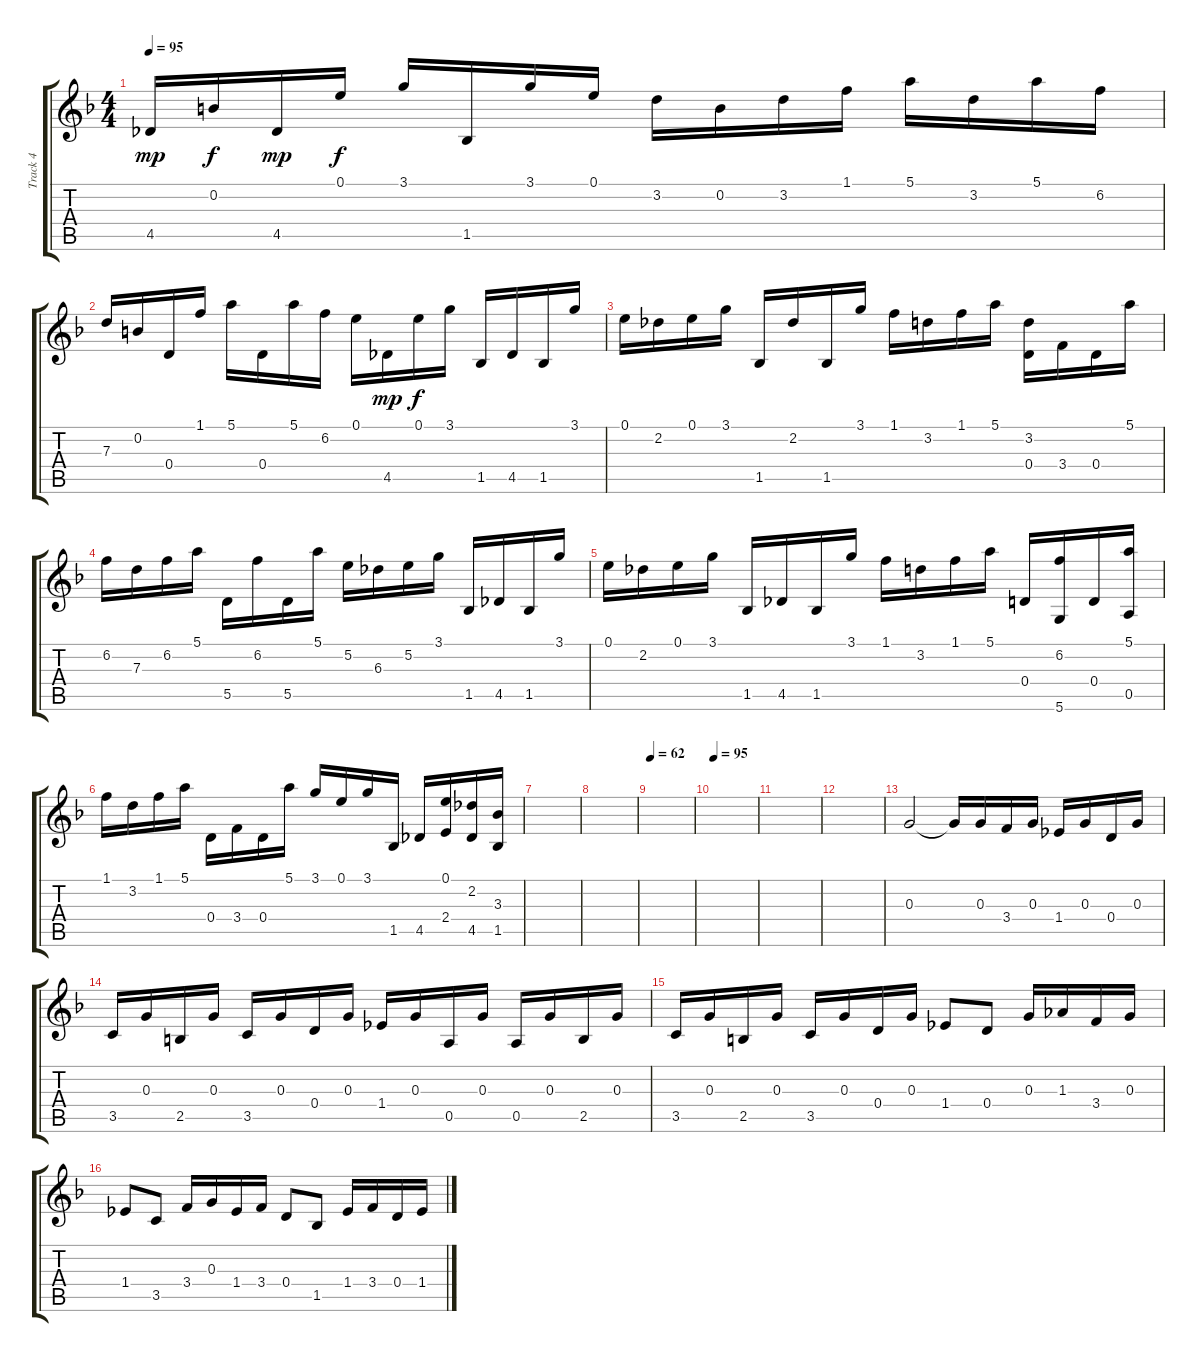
\track ("Track 4" "Track 4") {instrument distortionguitar}
\staff {score tabs}
\tuning (E4 B3 G3 D3 A2 D2) {hide}
\ts (4 4)
\tempo 95
\clef g2
\ks dminor
4.5.16{dy mp} 0.2.16{dy f} 4.5.16{dy mp} 0.1.16{dy f} 3.1.16 1.5.16 3.1.16 0.1.16 3.2.16 0.2.16 3.2.16 1.1.16 5.1.16 3.2.16 5.1.16 6.2.16 |
7.3.16 0.2.16 0.4.16 1.1.16 5.1.16 0.4.16 5.1.16 6.2.16 0.1.16 4.5.16{dy mp} 0.1.16{dy f} 3.1.16 1.5.16 4.5.16 1.5.16 3.1.16 |
0.1.16 2.2.16 0.1.16 3.1.16 1.5.16 2.2.16 1.5.16 3.1.16 1.1.16 3.2.16 1.1.16 5.1.16 (3.2 0.4).16 3.4.16 0.4.16 5.1.16 |
6.2.16 7.3.16 6.2.16 5.1.16 5.5.16 6.2.16 5.5.16 5.1.16 5.2.16 6.3.16 5.2.16 3.1.16 1.5.16 4.5.16 1.5.16 3.1.16 |
0.1.16 2.2.16 0.1.16 3.1.16 1.5.16 4.5.16 1.5.16 3.1.16 1.1.16 3.2.16 1.1.16 5.1.16 0.4.16 (6.2 5.6).16 0.4.16 (5.1 0.5).16 |
1.1.16 3.2.16 1.1.16 5.1.16 0.4.16 3.4.16 0.4.16 5.1.16 3.1.16 0.1.16 3.1.16 1.5.16 4.5.16 (0.1 2.4).16 (2.2 4.5).16 (3.3 1.5).16 |
|
|
\tempo 62
|
\tempo 95
|
|
|
0.3.2{volume 10} 0.3{t}.16 0.3.16 3.4.16 0.3.16 1.4.16 0.3.16 0.4.16 0.3.16 |
3.5.16 0.3.16 2.5.16 0.3.16 3.5.16 0.3.16 0.4.16 0.3.16 1.4.16 0.3.16 0.5.16 0.3.16 0.5.16 0.3.16 2.5.16 0.3.16 |
3.5.16 0.3.16 2.5.16 0.3.16 3.5.16 0.3.16 0.4.16 0.3.16 1.4.8 0.4.8 0.3.16 1.3.16 3.4.16 0.3.16 |
1.4.8 3.5.8 3.4.16 0.3.16 1.4.16 3.4.16 0.4.8 1.5.8 1.4.16 3.4.16 0.4.16 1.4.16
